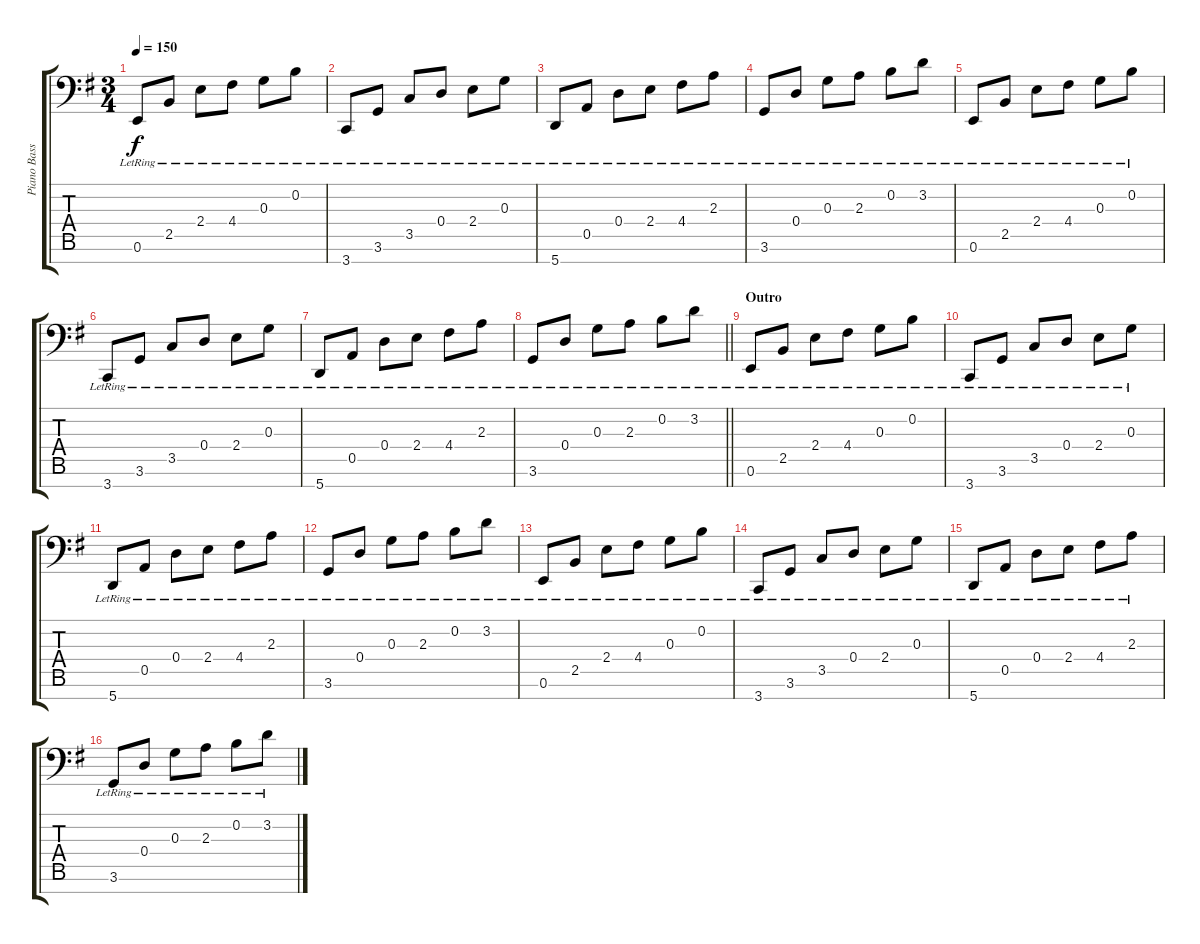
\track ("Piano Bass" "Piano Bass") {instrument acousticgrandpiano}
\staff {score tabs}
\tuning (E4 B3 G3 D3 A2 E2 A1) {hide}
\ts (3 4)
\tempo 150
\clef f4
\ks g
0.6{lr}.8{dy f} 2.5{lr}.8 2.4{lr}.8 4.4{lr}.8 0.3{lr}.8 0.2{lr}.8 |
3.7{lr}.8 3.6{lr}.8 3.5{lr}.8 0.4{lr}.8 2.4{lr}.8 0.3{lr}.8 |
5.7{lr}.8 0.5{lr}.8 0.4{lr}.8 2.4{lr}.8 4.4{lr}.8 2.3{lr}.8 |
3.6{lr}.8 0.4{lr}.8 0.3{lr}.8 2.3{lr}.8 0.2{lr}.8 3.2{lr}.8 |
0.6{lr}.8 2.5{lr}.8 2.4{lr}.8 4.4{lr}.8 0.3{lr}.8 0.2{lr}.8 |
3.7{lr}.8 3.6{lr}.8 3.5{lr}.8 0.4{lr}.8 2.4{lr}.8 0.3{lr}.8 |
5.7{lr}.8 0.5{lr}.8 0.4{lr}.8 2.4{lr}.8 4.4{lr}.8 2.3{lr}.8 |
\barLineRight lightlight
3.6{lr}.8 0.4{lr}.8 0.3{lr}.8 2.3{lr}.8 0.2{lr}.8 3.2{lr}.8 |
\section ("" "Outro")
0.6{lr}.8 2.5{lr}.8 2.4{lr}.8 4.4{lr}.8 0.3{lr}.8 0.2{lr}.8 |
3.7{lr}.8 3.6{lr}.8 3.5{lr}.8 0.4{lr}.8 2.4{lr}.8 0.3{lr}.8 |
5.7{lr}.8 0.5{lr}.8 0.4{lr}.8 2.4{lr}.8 4.4{lr}.8 2.3{lr}.8 |
3.6{lr}.8 0.4{lr}.8 0.3{lr}.8 2.3{lr}.8 0.2{lr}.8 3.2{lr}.8 |
0.6{lr}.8 2.5{lr}.8 2.4{lr}.8 4.4{lr}.8 0.3{lr}.8 0.2{lr}.8 |
3.7{lr}.8 3.6{lr}.8 3.5{lr}.8 0.4{lr}.8 2.4{lr}.8 0.3{lr}.8 |
5.7{lr}.8 0.5{lr}.8 0.4{lr}.8 2.4{lr}.8 4.4{lr}.8 2.3{lr}.8 |
3.6{lr}.8 0.4{lr}.8 0.3{lr}.8 2.3{lr}.8 0.2{lr}.8 3.2{lr}.8
